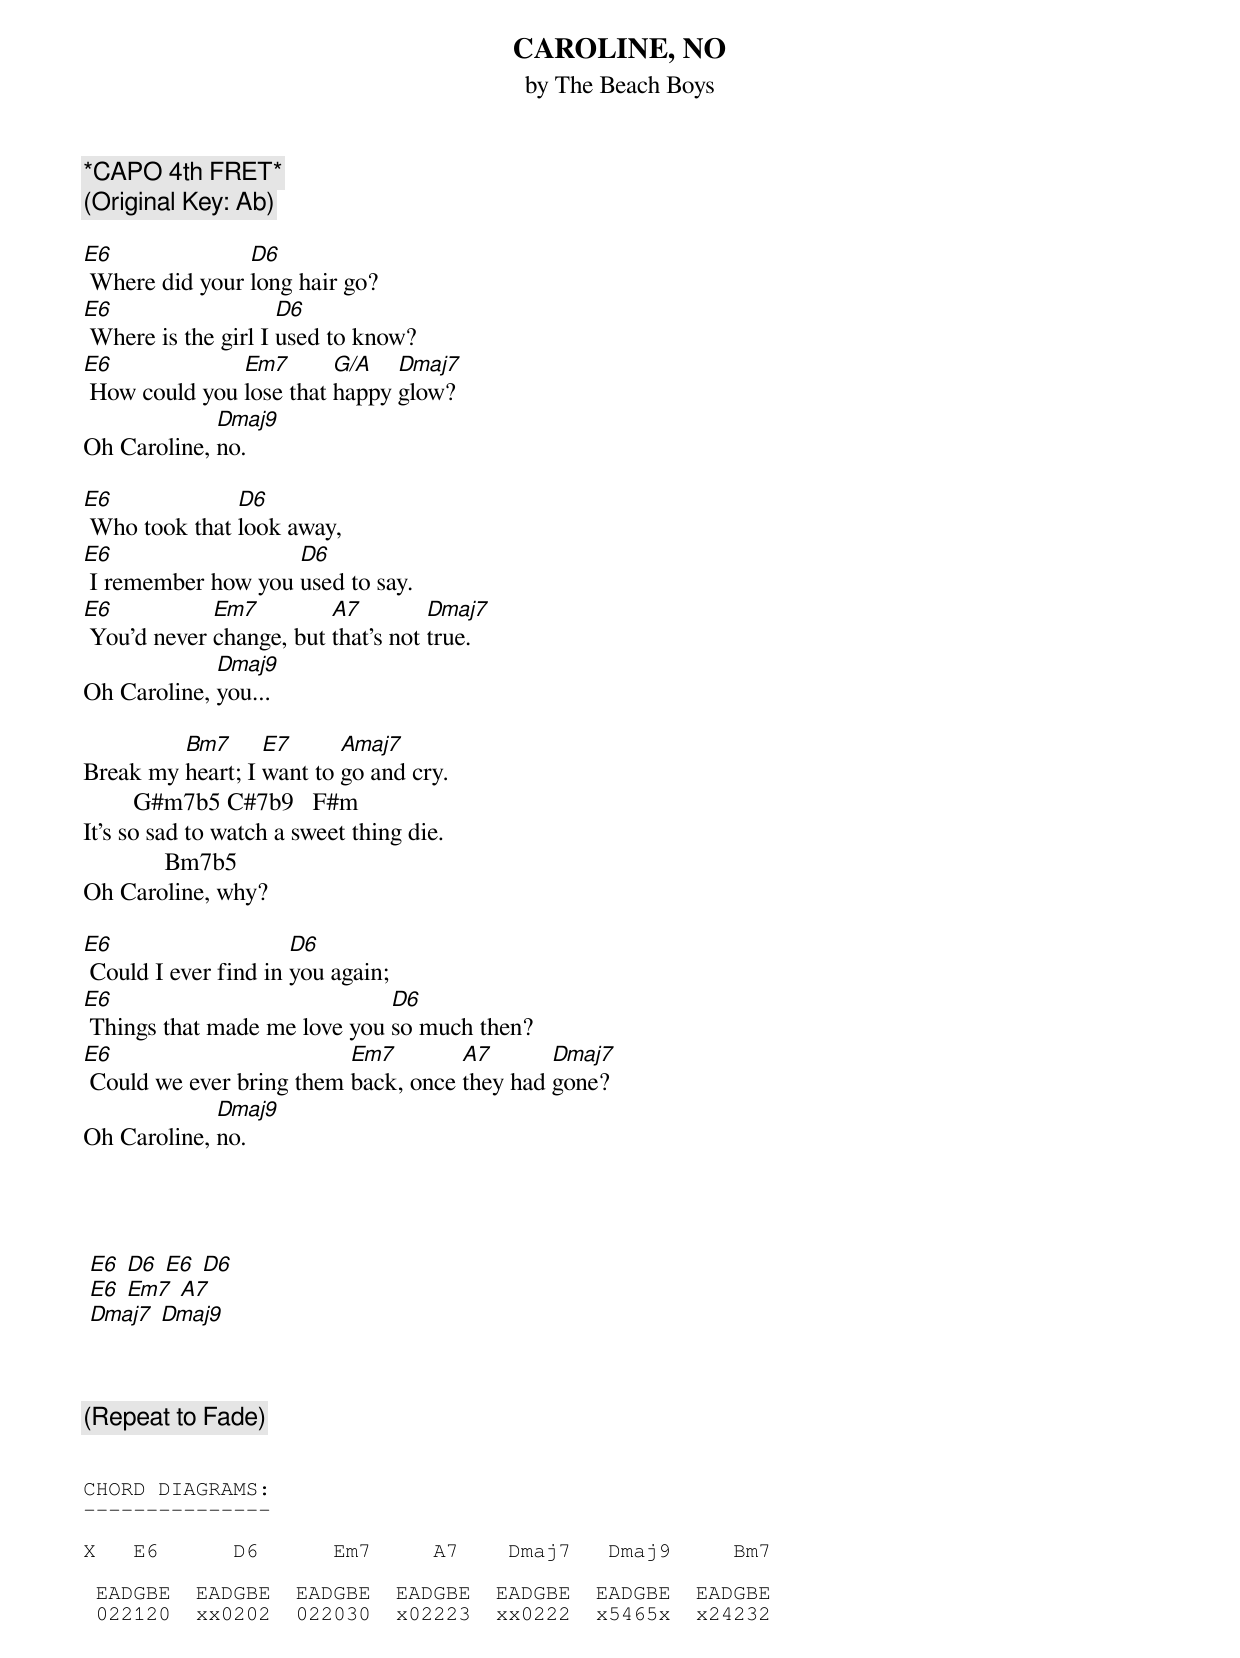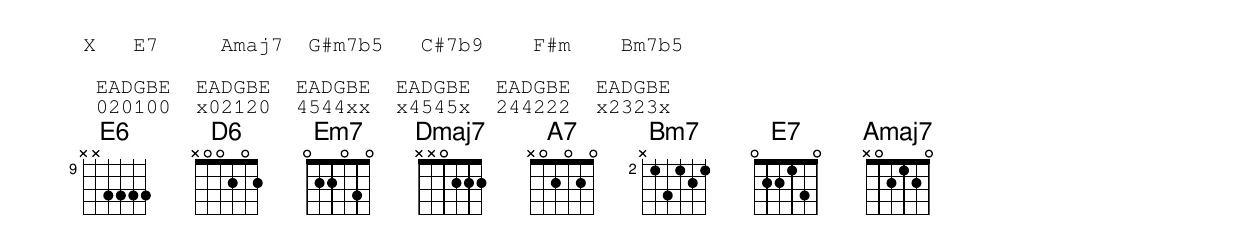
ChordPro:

{title: CAROLINE, NO}
{subtitle: by The Beach Boys}

{c:*CAPO 4th FRET*}
{c:(Original Key: Ab)}

[E6] Where did your [D6]long hair go?
[E6] Where is the girl I [D6]used to know?
[E6] How could you [Em7]lose that [G/A]happy [Dmaj7]glow?
Oh Caroline, [Dmaj9]no.

[E6] Who took that [D6]look away,
[E6] I remember how you [D6]used to say.
[E6] You'd never [Em7]change, but [A7]that's not [Dmaj7]true.
Oh Caroline, [Dmaj9]you...

Break my [Bm7]heart; I [E7]want to [Amaj7]go and cry.
        G#m7b5 C#7b9   F#m
It's so sad to watch a sweet thing die.
             Bm7b5
Oh Caroline, why?

[E6] Could I ever find in [D6]you again;
[E6] Things that made me love you [D6]so much then?
[E6] Could we ever bring them [Em7]back, once [A7]they had [Dmaj7]gone?
Oh Caroline, [Dmaj9]no.




 [E6] [D6] [E6] [D6]
 [E6] [Em7] [A7]
 [Dmaj7] [Dmaj9]



{c:(Repeat to Fade)}

{sot}

CHORD DIAGRAMS:
---------------

X   E6      D6      Em7     A7    Dmaj7   Dmaj9     Bm7

 EADGBE  EADGBE  EADGBE  EADGBE  EADGBE  EADGBE  EADGBE
 022120  xx0202  022030  x02223  xx0222  x5465x  x24232

X   E7     Amaj7  G#m7b5   C#7b9    F#m    Bm7b5

 EADGBE  EADGBE  EADGBE  EADGBE  EADGBE  EADGBE
 020100  x02120  4544xx  x4545x  244222  x2323x
{eot}
